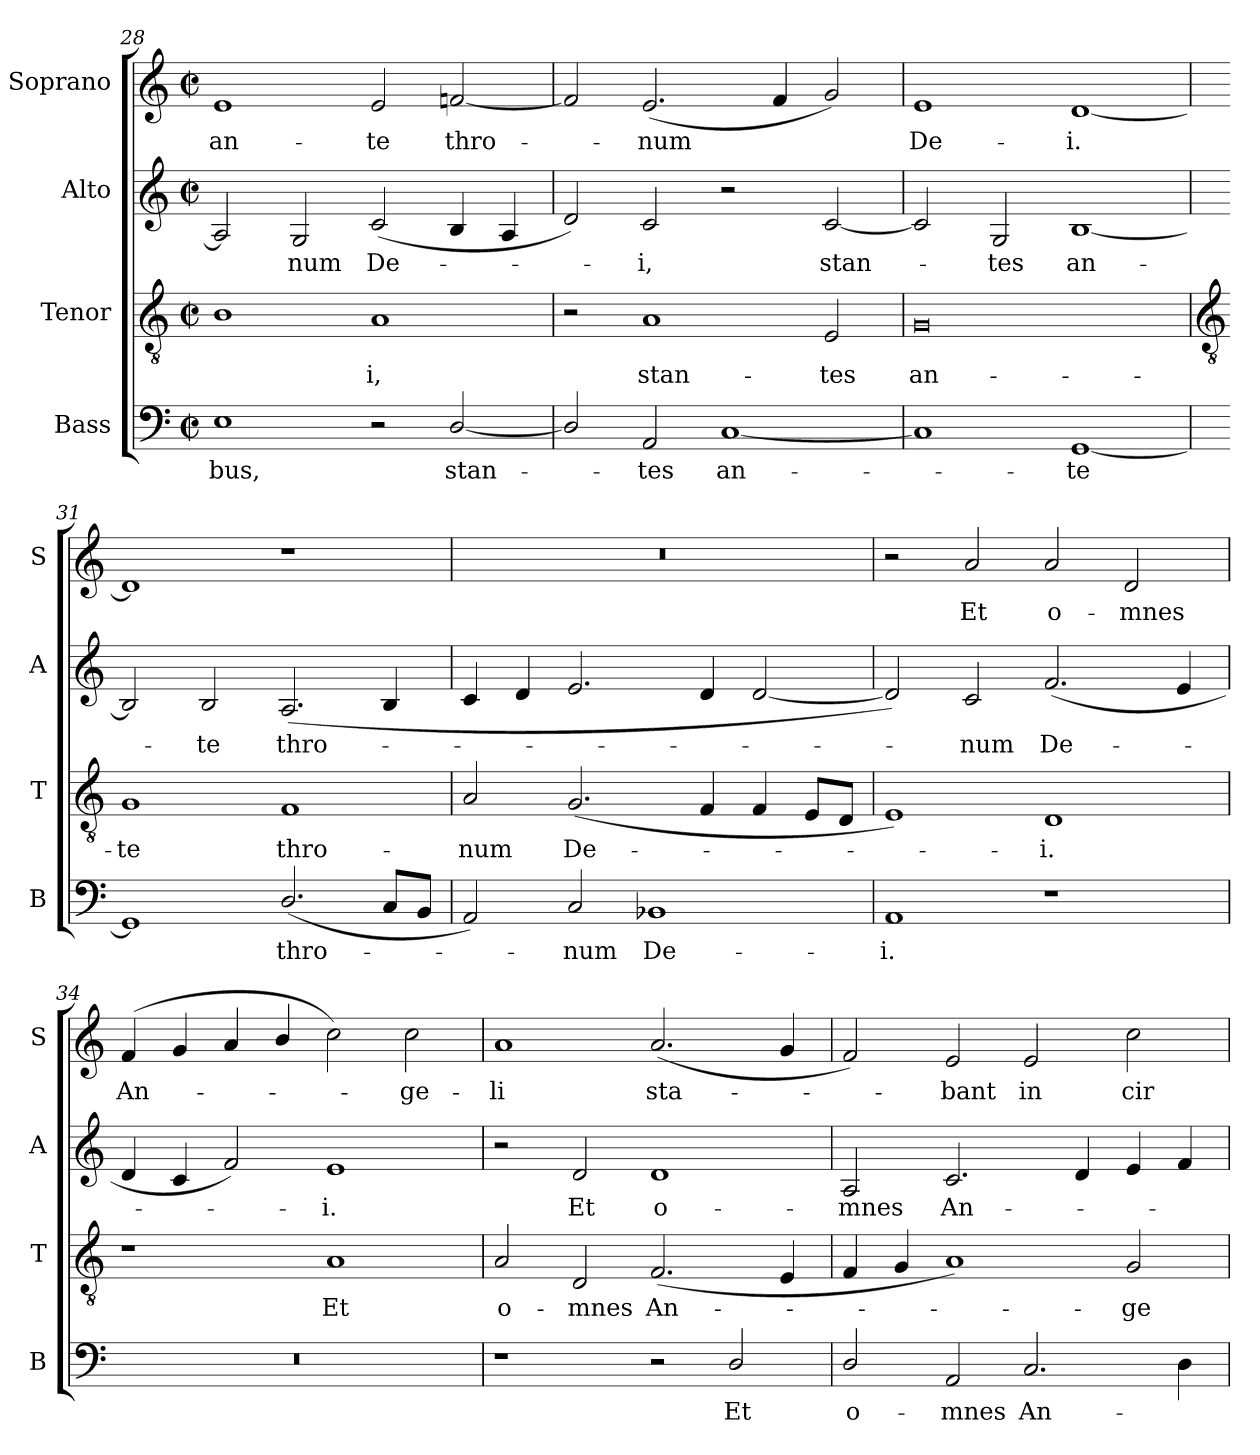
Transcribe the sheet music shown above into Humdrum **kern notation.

**kern	**text	**kern	**text	**kern	**text	**kern	**text
*part4	*part4	*part3	*part3	*part2	*part2	*part1	*part1
*staff4	*staff4	*staff3	*staff3	*staff2	*staff2	*staff1	*staff1
*I"Bass	*	*I"Tenor	*	*I"Alto	*	*I"Soprano	*
*I'B	*	*I'T	*	*I'A	*	*I'S	*
*clefF4	*	*clefGv2	*	*clefG2	*	*clefG2	*
*k[]	*	*k[]	*	*k[]	*	*k[]	*
*C:	*	*C:	*	*C:	*	*C:	*
*M4/2	*	*M4/2	*	*M4/2	*	*M4/2	*
*met(c|)	*	*met(c|)	*	*met(c|)	*	*met(c|)	*
=28	=28	=28	=28	=28	=28	=28	=28
!	!LO:LY:b	!	!	!	!	!	!LO:LY:b
1E	-bus,	1B/	.	2A]	.	1e	an-
!	!	!	!	!	!LO:LY:b	!	!
.	.	.	.	2G	num	.	.
!	!	!	!LO:LY:b	!	!LO:LY:b	!	!LO:LY:b
2r	.	1A	i,	(<2c	De-	2e	-te
!	!LO:LY:b	!	!	!	!	!	!LO:LY:b
[2D/	stan-	.	.	4B	.	[2fn	thro-
.	.	.	.	4A	.	.	.
=29	=29	=29	=29	=29	=29	=29	=29
2D/]	.	2r	.	2d)	.	2f]	.
!	!LO:LY:b	!	!LO:LY:b	!	!LO:LY:b	!	!LO:LY:b
2AA	tes	1A	stan-	2c	i,	(<2.e	num
!	!LO:LY:b	!	!	!	!	!	!
[1C	an-	.	.	2r	.	.	.
.	.	.	.	.	.	4f	.
!	!	!	!LO:LY:b	!	!LO:LY:b	!	!
.	.	2E	-tes	[2c	stan-	2g)	.
=30	=30	=30	=30	=30	=30	=30	=30
!	!	!	!LO:LY:b	!	!	!	!LO:LY:b
1C]	.	0G	an-	2c]	.	1e	De-
!	!	!	!	!	!LO:LY:b	!	!
.	.	.	.	2G	tes	.	.
!	!LO:LY:b	!	!	!	!LO:LY:b	!	!LO:LY:b
[1GG	te	.	.	[1B	an-	[1d	-i.
!!LO:LB:g=z
=31	=31	=31	=31	=31	=31	=31	=31
*	*	*clefGv2	*	*	*	*	*
!	!	!	!LO:LY:b	!	!	!	!
1GG]	.	1G	-te	2B]	.	1d]	.
!	!	!	!	!	!LO:LY:b	!	!
.	.	.	.	2B	te	.	.
!	!LO:LY:b	!	!LO:LY:b	!	!LO:LY:b	!	!
(<2.D/	thro-	1F	thro-	(<2.A	thro-	1r	.
8CL	.	.	.	4B	.	.	.
8BBJ	.	.	.	.	.	.	.
=32	=32	=32	=32	=32	=32	=32	=32
!	!	!	!LO:LY:b	!	!	!	!
2AA)	.	2A	-num	4c	.	0r	.
.	.	.	.	4d	.	.	.
!	!LO:LY:b	!	!LO:LY:b	!	!	!	!
2C	num	(<2.G	De-	2.e	.	.	.
!	!LO:LY:b	!	!	!	!	!	!
1BB-X	De-	.	.	.	.	.	.
.	.	4F	.	4d	.	.	.
.	.	4F	.	[2d	.	.	.
.	.	8EL	.	.	.	.	.
.	.	8DJ	.	.	.	.	.
=33	=33	=33	=33	=33	=33	=33	=33
!	!LO:LY:b	!	!	!	!	!	!
1AA	-i.	1E)	.	2d])	.	2r	.
!	!	!	!	!	!LO:LY:b	!	!LO:LY:b
.	.	.	.	2c	num	2a	Et
!	!	!	!LO:LY:b	!	!LO:LY:b	!	!LO:LY:b
1r	.	1D	i.	(<2.f	De-	2a	o-
!	!	!	!	!	!	!	!LO:LY:b
.	.	.	.	.	.	2d	-mnes
.	.	.	.	4e	.	.	.
=34	=34	=34	=34	=34	=34	=34	=34
!	!	!	!	!	!	!	!LO:LY:b
0r	.	1r	.	4d	.	(<4f	An-
.	.	.	.	4c	.	4g	.
.	.	.	.	2f)	.	4a	.
.	.	.	.	.	.	4b/	.
!	!	!	!LO:LY:b	!	!LO:LY:b	!	!
.	.	1A	Et	1e	i.	2cc)	.
!	!	!	!	!	!	!	!LO:LY:b
.	.	.	.	.	.	2cc	-ge-
=35	=35	=35	=35	=35	=35	=35	=35
!	!	!	!LO:LY:b	!	!	!	!LO:LY:b
1r	.	2A	o-	2r	.	1a	-li
!	!	!	!LO:LY:b	!	!LO:LY:b	!	!
.	.	2D	-mnes	2d	Et	.	.
!	!	!	!LO:LY:b	!	!LO:LY:b	!	!LO:LY:b
2r	.	(<2.F	An-	1d	o-	(<2.a	sta-
!	!LO:LY:b	!	!	!	!	!	!
2D/	Et	.	.	.	.	.	.
.	.	4E	.	.	.	4g	.
=36	=36	=36	=36	=36	=36	=36	=36
!	!LO:LY:b	!	!	!	!LO:LY:b	!	!
2D/	o-	4F	.	2A	-mnes	2f)	.
.	.	4G	.	.	.	.	.
!	!LO:LY:b	!	!	!	!LO:LY:b	!	!LO:LY:b
2AA	-mnes	1A)	.	2.c	An-	2e	-bant
!	!LO:LY:b	!	!	!	!	!	!LO:LY:b
2.C	An-	.	.	.	.	2e	in
.	.	.	.	4d	.	.	.
!	!	!	!LO:LY:b	!	!	!	!LO:LY:b
.	.	2G	ge-	4e	.	2cc	cir-
4D	.	.	.	4f	.	.	.
=	=	=	=	=	=	=	=
*-	*-	*-	*-	*-	*-	*-	*-
